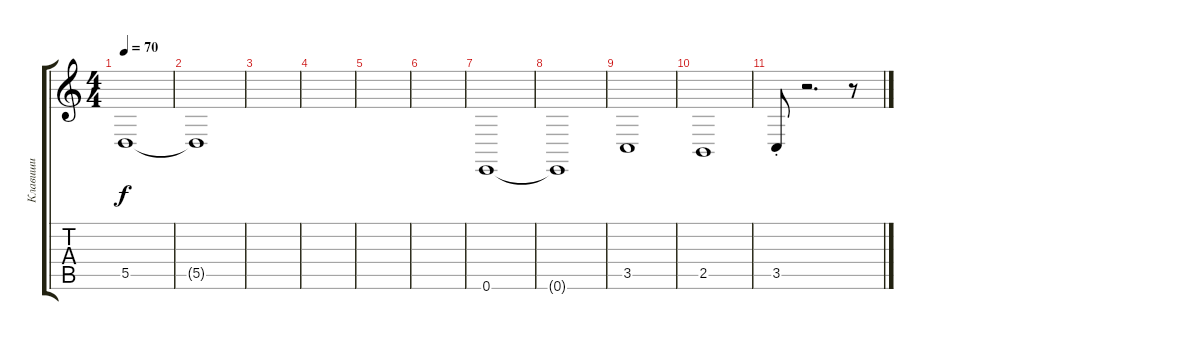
\track ("Клавиши" "Клавиши") {instrument stringensemble1}
\staff {score tabs}
\tuning (E4 B3 G3 D3 A2 E2) {hide}
\ts (4 4)
\tempo 70
\clef g2
\ks c
5.5.1{dy f} |
5.5{t}.1 |
|
|
|
|
0.6.1 |
0.6{t}.1 |
3.5.1 |
2.5.1 |
3.5{st}.8 r.2{d} r.8
